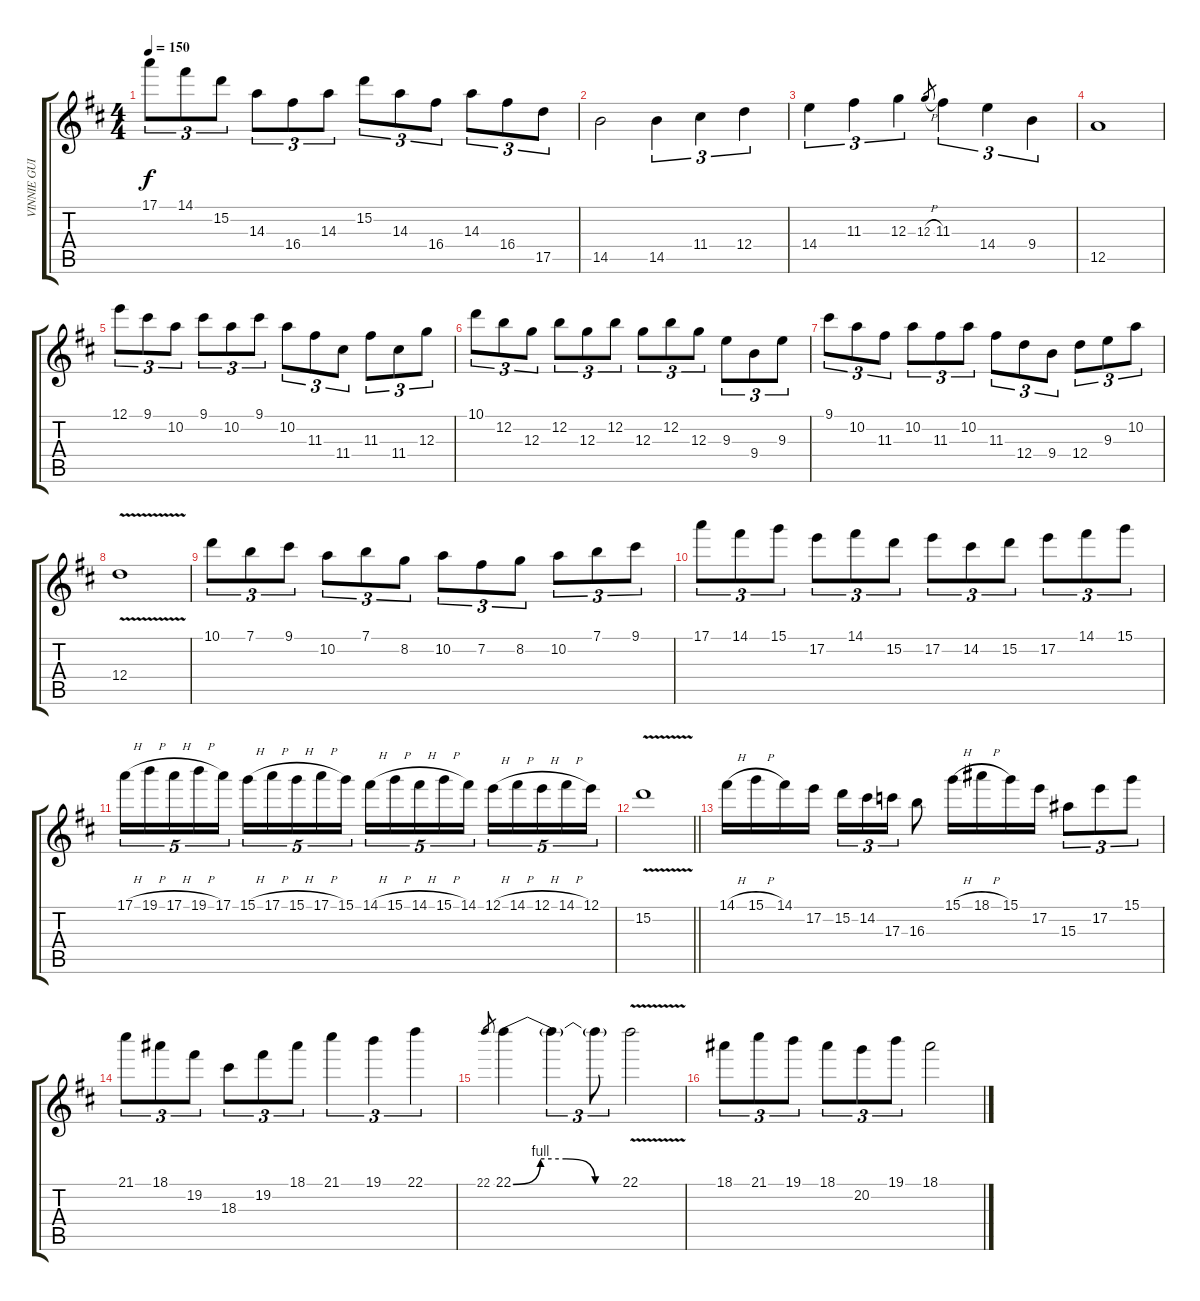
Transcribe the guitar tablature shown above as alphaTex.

\track ("VINNIE GUITAR 1" "VINNIE GUI") {instrument overdrivenguitar}
\staff {score tabs}
\tuning (E4 B3 G3 D3 A2 E2) {hide}
\ts (4 4)
\tempo 150
\clef g2
\ks d
17.1.8{tu (3 2) dy f} 14.1.8{tu (3 2)} 15.2.8{tu (3 2)} 14.3.8{tu (3 2)} 16.4.8{tu (3 2)} 14.3.8{tu (3 2)} 15.2.8{tu (3 2)} 14.3.8{tu (3 2)} 16.4.8{tu (3 2)} 14.3.8{tu (3 2)} 16.4.8{tu (3 2)} 17.5.8{tu (3 2)} |
14.5.2 14.5.4{tu (3 2)} 11.4.4{tu (3 2)} 12.4.4{tu (3 2)} |
14.4.4{tu (3 2)} 11.3.4{tu (3 2)} 12.3.4{tu (3 2)} 12.3{h}.8{gr} 11.3.4{tu (3 2)} 14.4.4{tu (3 2)} 9.4.4{tu (3 2)} |
12.5.1 |
12.1.8{tu (3 2)} 9.1.8{tu (3 2)} 10.2.8{tu (3 2)} 9.1.8{tu (3 2)} 10.2.8{tu (3 2)} 9.1.8{tu (3 2)} 10.2.8{tu (3 2)} 11.3.8{tu (3 2)} 11.4.8{tu (3 2)} 11.3.8{tu (3 2)} 11.4.8{tu (3 2)} 12.3.8{tu (3 2)} |
10.1.8{tu (3 2)} 12.2.8{tu (3 2)} 12.3.8{tu (3 2)} 12.2.8{tu (3 2)} 12.3.8{tu (3 2)} 12.2.8{tu (3 2)} 12.3.8{tu (3 2)} 12.2.8{tu (3 2)} 12.3.8{tu (3 2)} 9.3.8{tu (3 2)} 9.4.8{tu (3 2)} 9.3.8{tu (3 2)} |
9.1.8{tu (3 2)} 10.2.8{tu (3 2)} 11.3.8{tu (3 2)} 10.2.8{tu (3 2)} 11.3.8{tu (3 2)} 10.2.8{tu (3 2)} 11.3.8{tu (3 2)} 12.4.8{tu (3 2)} 9.4.8{tu (3 2)} 12.4.8{tu (3 2)} 9.3.8{tu (3 2)} 10.2.8{tu (3 2)} |
12.4{v}.1 |
10.1.8{tu (3 2)} 7.1.8{tu (3 2)} 9.1.8{tu (3 2)} 10.2.8{tu (3 2)} 7.1.8{tu (3 2)} 8.2.8{tu (3 2)} 10.2.8{tu (3 2)} 7.2.8{tu (3 2)} 8.2.8{tu (3 2)} 10.2.8{tu (3 2)} 7.1.8{tu (3 2)} 9.1.8{tu (3 2)} |
17.1.8{tu (3 2)} 14.1.8{tu (3 2)} 15.1.8{tu (3 2)} 17.2.8{tu (3 2)} 14.1.8{tu (3 2)} 15.2.8{tu (3 2)} 17.2.8{tu (3 2)} 14.2.8{tu (3 2)} 15.2.8{tu (3 2)} 17.2.8{tu (3 2)} 14.1.8{tu (3 2)} 15.1.8{tu (3 2)} |
17.1{h}.16{tu (5 4)} 19.1{h}.16{tu (5 4)} 17.1{h}.16{tu (5 4)} 19.1{h}.16{tu (5 4)} 17.1.16{tu (5 4)} 15.1{h}.16{tu (5 4)} 17.1{h}.16{tu (5 4)} 15.1{h}.16{tu (5 4)} 17.1{h}.16{tu (5 4)} 15.1.16{tu (5 4)} 14.1{h}.16{tu (5 4)} 15.1{h}.16{tu (5 4)} 14.1{h}.16{tu (5 4)} 15.1{h}.16{tu (5 4)} 14.1.16{tu (5 4)} 12.1{h}.16{tu (5 4)} 14.1{h}.16{tu (5 4)} 12.1{h}.16{tu (5 4)} 14.1{h}.16{tu (5 4)} 12.1.16{tu (5 4)} |
\barLineRight lightlight
15.2{v}.1 |
14.1{h}.16 15.1{h}.16 14.1.16 17.2.16 15.2.16{tu (3 2)} 14.2.16{tu (3 2)} 17.3.16{tu (3 2)} 16.3.8 15.1{h}.16 18.1{h}.16 15.1.16 17.2.16 15.3.8{tu (3 2)} 17.2.8{tu (3 2)} 15.1.8{tu (3 2)} |
21.1.8{tu (3 2)} 18.1.8{tu (3 2)} 19.2.8{tu (3 2)} 18.3.8{tu (3 2)} 19.2.8{tu (3 2)} 18.1.8{tu (3 2)} 21.1.4{tu (3 2)} 19.1.4{tu (3 2)} 22.1.4{tu (3 2)} |
22.1.8{gr} 22.1{be (custom 0 0 15 4 29 4 45 0 60 0)}.4 22.1{t}.4{tu (3 2)} 22.1{t}.8{tu (3 2)} 22.1{v}.2 |
18.1.8{tu (3 2)} 21.1.8{tu (3 2)} 19.1.8{tu (3 2)} 18.1.8{tu (3 2)} 20.2.8{tu (3 2)} 19.1.8{tu (3 2)} 18.1.2
